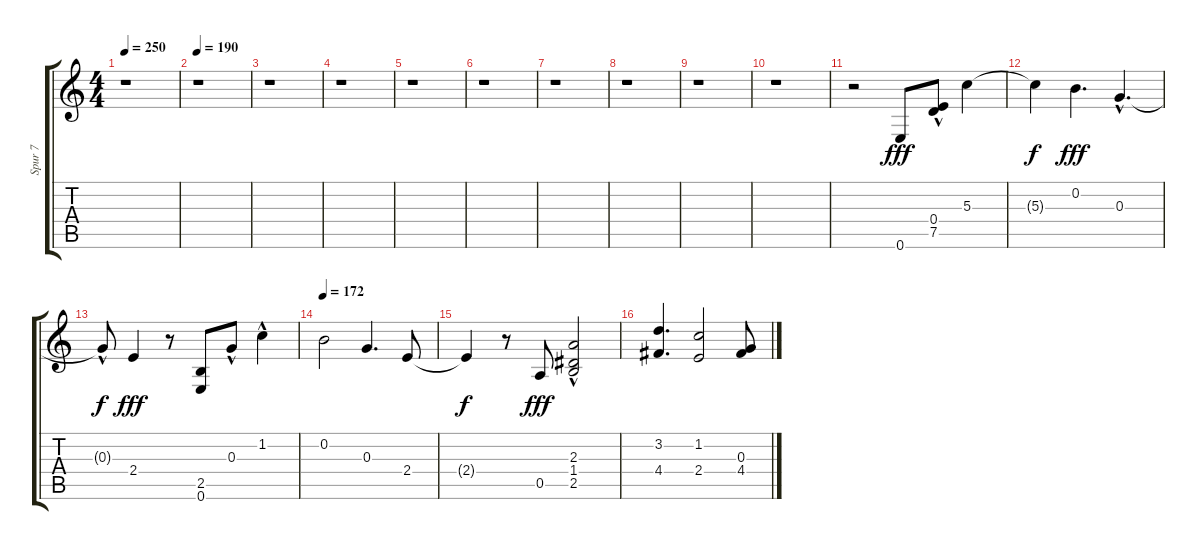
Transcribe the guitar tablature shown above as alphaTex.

\track ("Spur 7" "Spur 7") {instrument acousticguitarsteel}
\staff {score tabs}
\tuning (E4 B3 G3 D3 A2 E2) {hide}
\ts (4 4)
\tempo 250
\clef g2
\ks c
r.1{dy fff instrument acousticguitarsteel} |
\tempo 190
r.1 |
r.1 |
r.1 |
r.1 |
r.1 |
r.1 |
r.1 |
r.1 |
r.1 |
r.2 0.6.8 (0.4{hac} 7.5).8 5.3.4 |
5.3{t}.4{dy f} 0.2.4{d dy fff} 0.3{hac}.4{d} |
0.3{hac t}.8{dy f} 2.4.4{dy fff} r.8 (2.5 0.6).8 0.3{hac}.8 1.2{hac}.4 |
\tempo 172
0.2.2 0.3.4{d} 2.4.8 |
2.4{t}.4{dy f} r.8 0.5.8{dy fff} (2.3{hac} 1.4 2.5).2 |
(3.2 4.4).4{d} (1.2 2.4).2 (0.3 4.4).8
